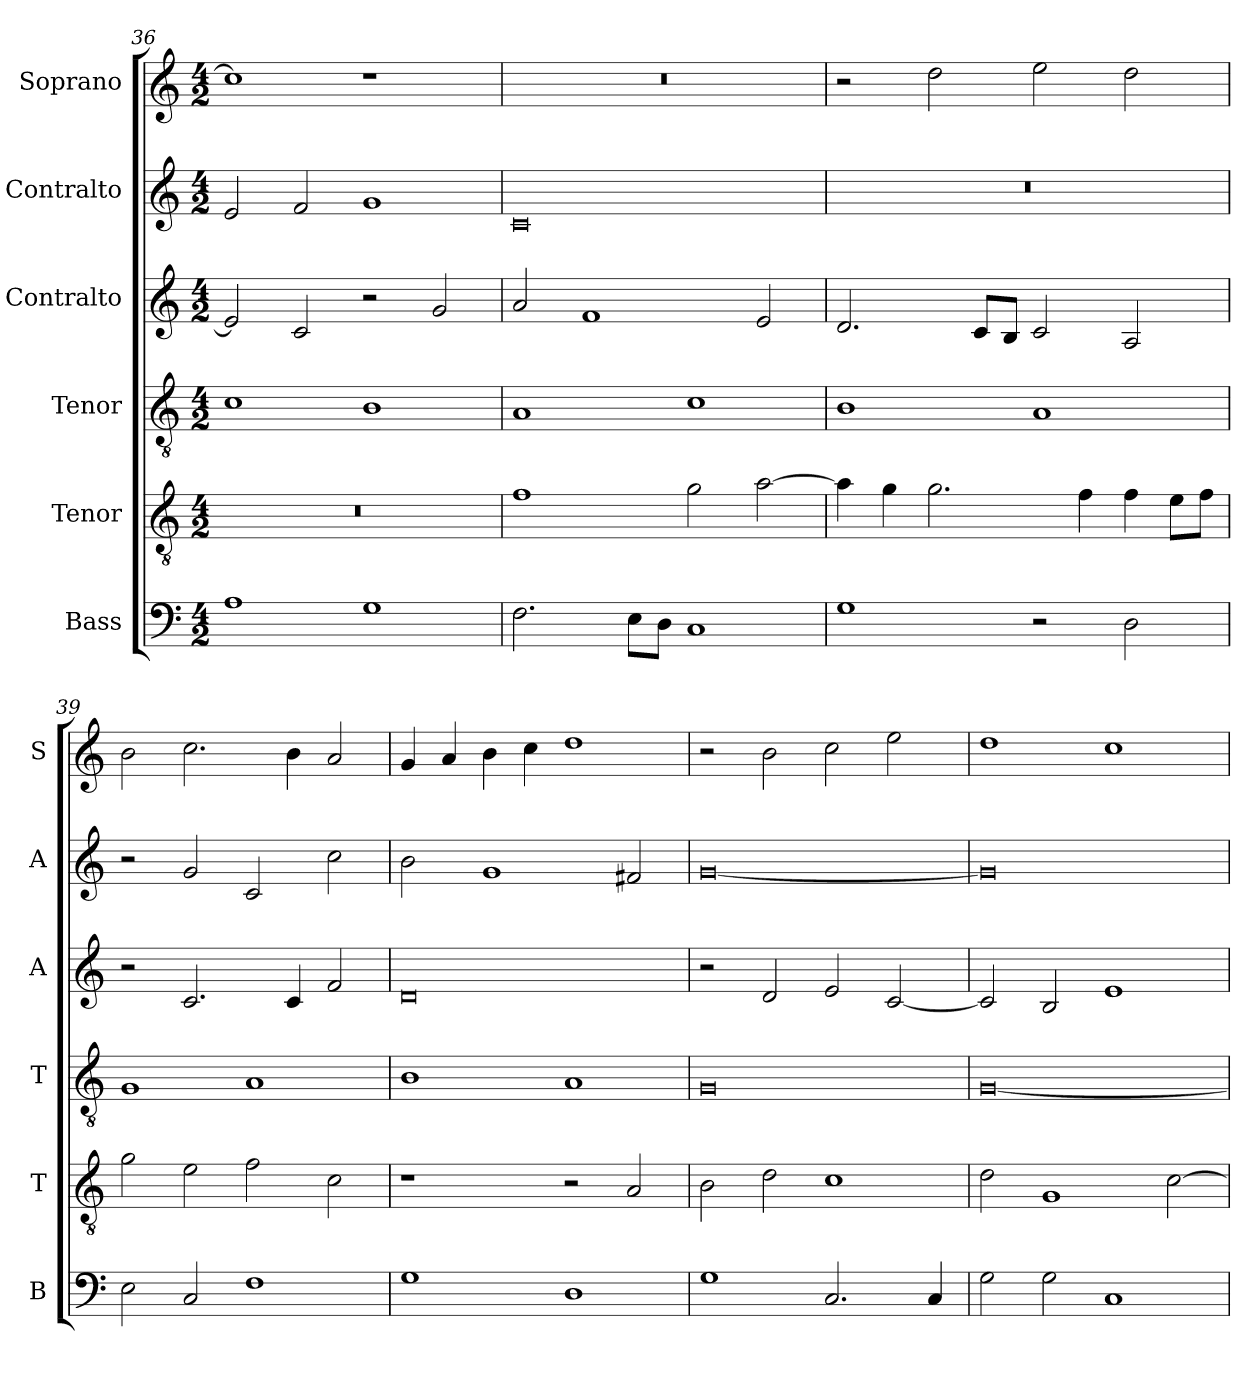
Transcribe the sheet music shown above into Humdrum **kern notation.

**kern	**kern	**kern	**kern	**kern	**kern
*part6	*part5	*part4	*part3	*part2	*part1
*staff6	*staff5	*staff4	*staff3	*staff2	*staff1
*I"Bass	*I"Tenor	*I"Tenor	*I"Contralto	*I"Contralto	*I"Soprano
*I'B	*I'T	*I'T	*I'A	*I'A	*I'S
*clefF4	*clefGv2	*clefGv2	*clefG2	*clefG2	*clefG2
*k[]	*k[]	*k[]	*k[]	*k[]	*k[]
*G:mix	*G:mix	*G:mix	*G:mix	*G:mix	*G:mix
*M4/2	*M4/2	*M4/2	*M4/2	*M4/2	*M4/2
=36	=36	=36	=36	=36	=36
1A	0r	1c	2e]	2e	1cc]
.	.	.	2c	2f	.
1G	.	1B	2r	1g	1r
.	.	.	2g	.	.
=37	=37	=37	=37	=37	=37
2.F	1f	1A	2a	0c	0r
.	.	.	1f	.	.
8E\L	.	.	.	.	.
8D\J	.	.	.	.	.
1C	2g	1c	.	.	.
.	[2a	.	2e	.	.
=38	=38	=38	=38	=38	=38
1G	4a]	1B	2.d	0r	2r
.	4g	.	.	.	.
.	2.g	.	.	.	2dd
.	.	.	8c/L	.	.
.	.	.	8B/J	.	.
2r	.	1A	2c	.	2ee
.	4f	.	.	.	.
2D	4f	.	2A	.	2dd
.	8e\L	.	.	.	.
.	8f\J	.	.	.	.
=39	=39	=39	=39	=39	=39
2E	2g	1G	2r	2r	2b
2C	2e	.	2.c	2g	2.cc
1F	2f	1A	.	2c	.
.	.	.	4c	.	4b
.	2c	.	2f	2cc	2a
=40	=40	=40	=40	=40	=40
1G	1r	1B	0d	2b	4g
.	.	.	.	.	4a
.	.	.	.	1g	4b
.	.	.	.	.	4cc
1D	2r	1A	.	.	1dd
.	2A	.	.	2f#X	.
=41	=41	=41	=41	=41	=41
1G	2B	0G	2r	[0g	2r
.	2d	.	2d	.	2b
2.C	1c	.	2e	.	2cc
.	.	.	[2c	.	2ee
4C	.	.	.	.	.
=42	=42	=42	=42	=42	=42
2G	2d	[0G	2c]	0g]	1dd
2G	1G	.	2B	.	.
1C	.	.	1e	.	1cc
.	[2c	.	.	.	.
=	=	=	=	=	=
*-	*-	*-	*-	*-	*-
